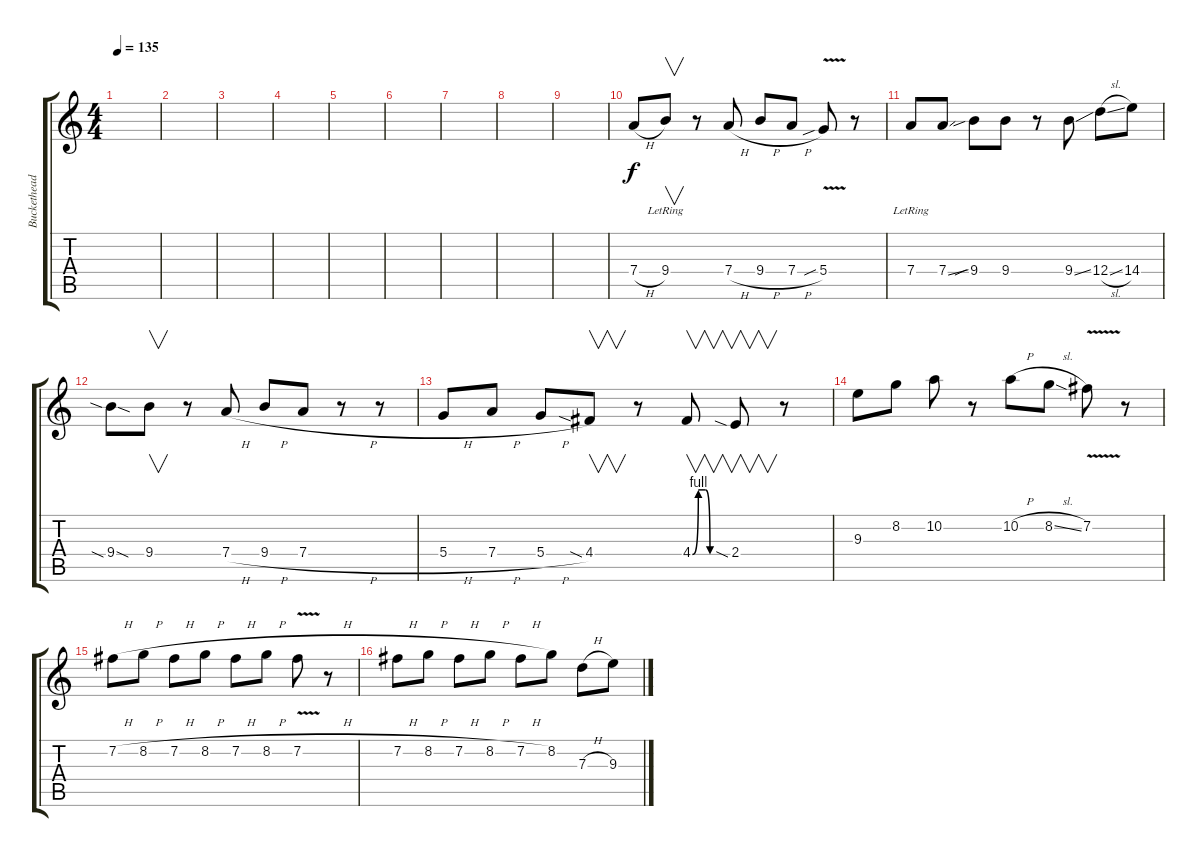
\track ("Buckethead - solo`s" "Buckethead") {instrument electricguitarjazz}
\staff {score tabs}
\tuning (E4 B3 G3 D3 A2 E2) {hide}
\ts (4 4)
\tempo 135
\clef g2
\ks c
|
|
|
|
|
|
|
|
|
7.4{h}.8 9.4{lr}.8{v} r.8 7.4{h}.8 9.4{h}.8 7.4{h}.8 5.4{v sib}.8 r.8 |
7.4{lr}.8 7.4{ss}.8 9.4{sib}.8 9.4.8 r.8 9.4{ss}.8 12.4{sl}.8 14.4.8 |
9.4{sia sod}.8 9.4.8{v} r.8 7.4{h}.8 9.4{h}.8 7.4{h}.8 r.8 r.8 |
5.4{h}.8 7.4{h}.8 5.4{h}.8 4.4{sia}.8{v} r.8 4.4{be (custom 0 0 10 4 22 4 30 0 60 0)}.8{v} 2.4{sia}.8{v} r.8 |
9.3.8 8.2.8 10.2.8 r.8 10.2{h}.8 8.2{sl}.8 7.2{v}.8 r.8 |
7.2{h}.8 8.2{h}.8 7.2{h}.8 8.2{h}.8 7.2{h}.8 8.2{h}.8 7.2{v h}.8 r.8 |
7.2{h}.8 8.2{h}.8 7.2{h}.8 8.2{h}.8 7.2{h}.8 8.2.8 7.3{h}.8 9.3.8
